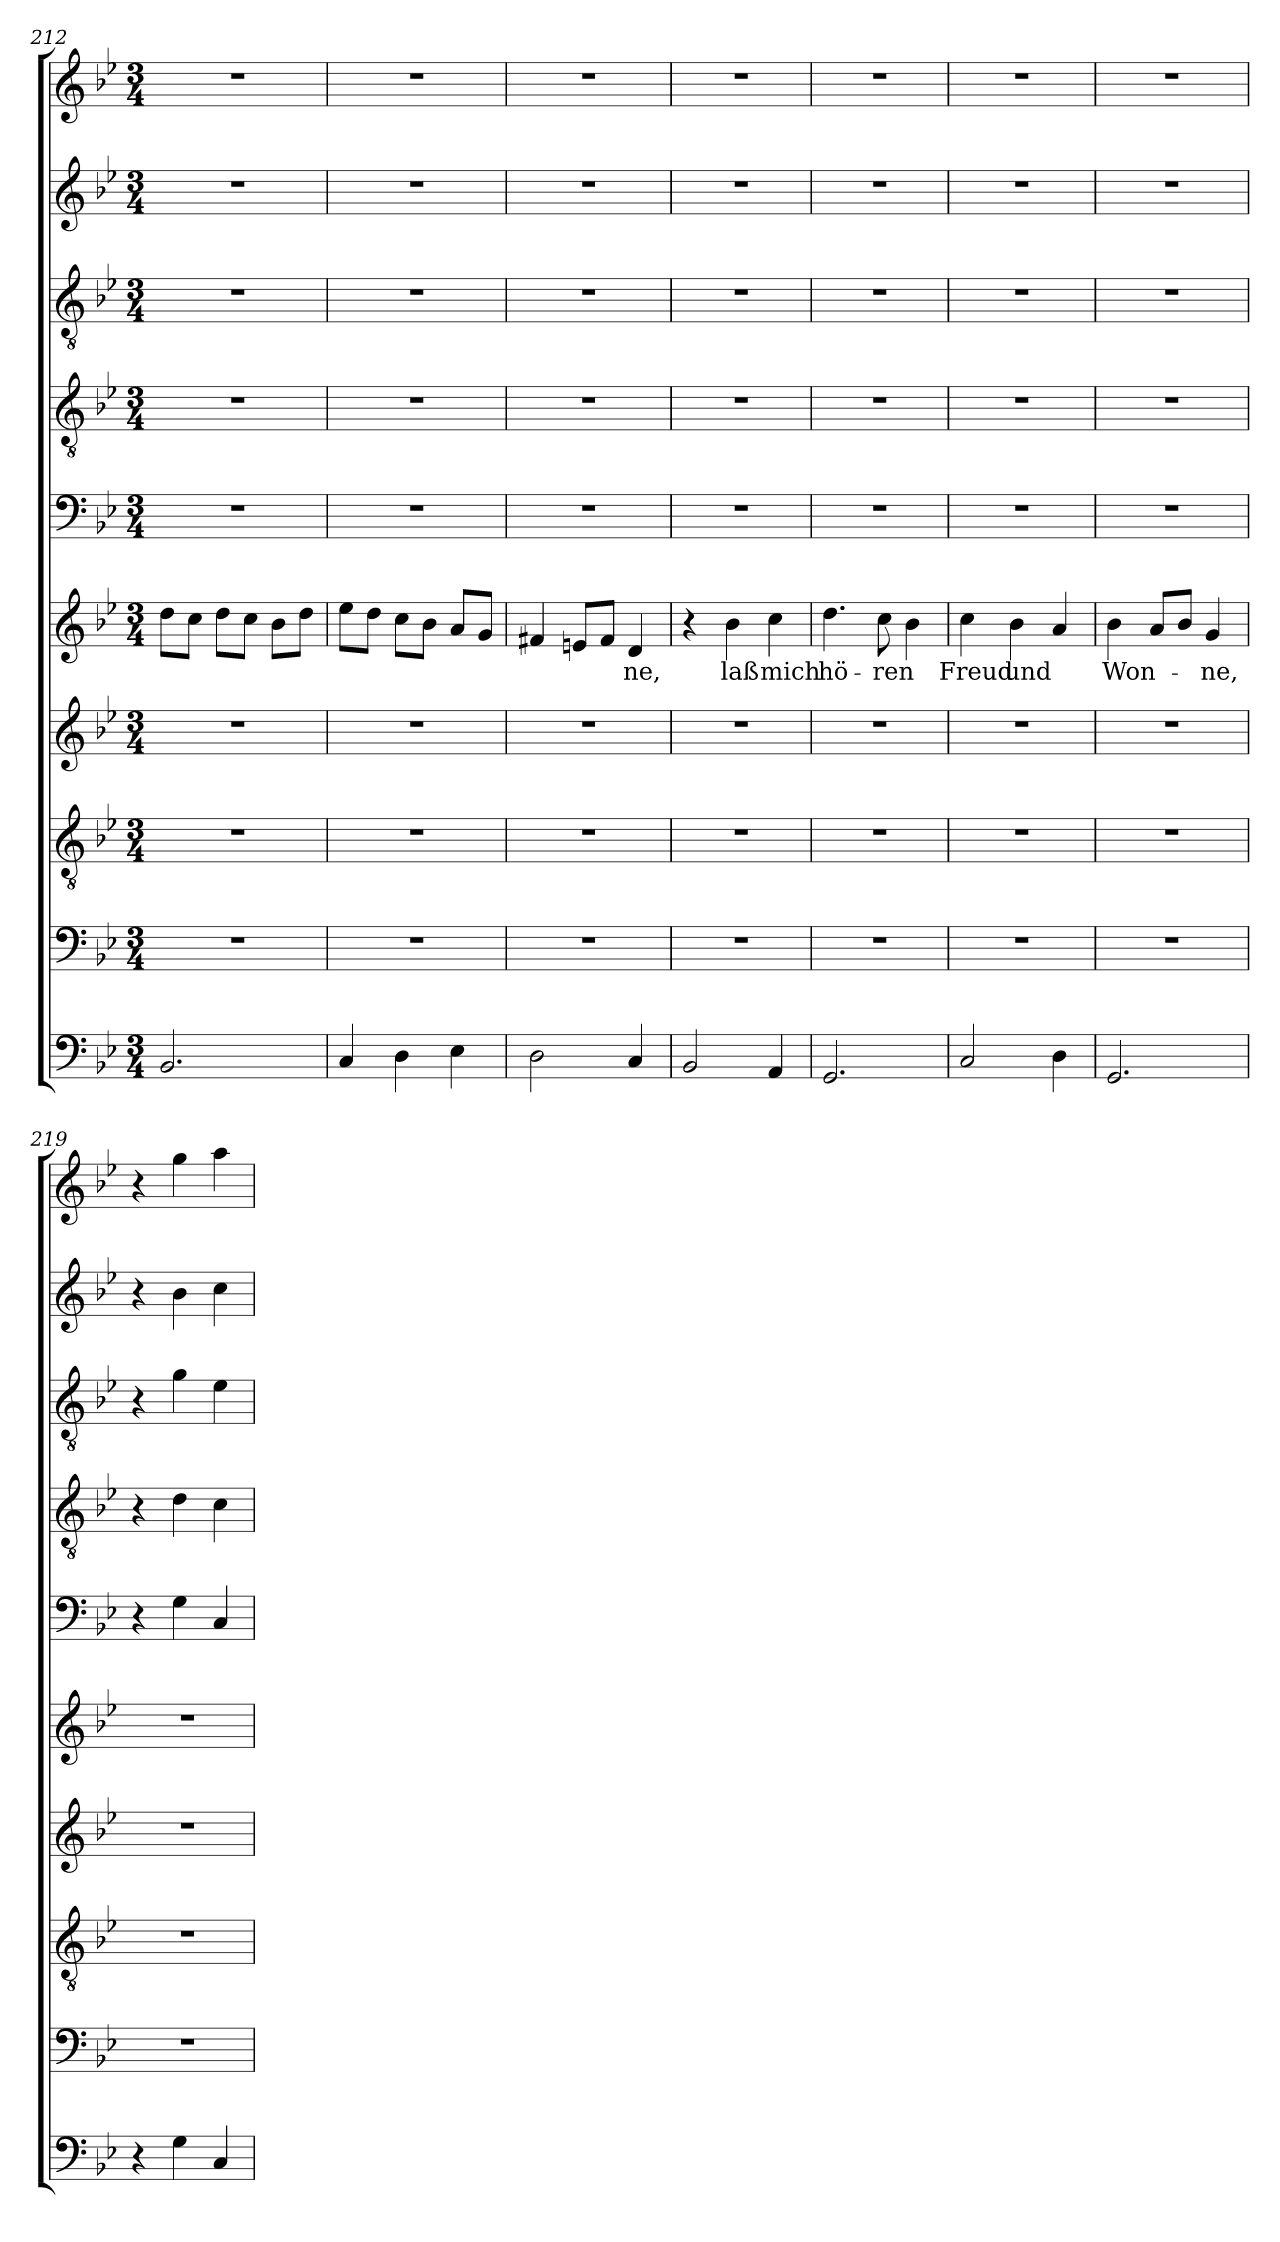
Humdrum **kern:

**kern	**kern	**kern	**kern	**kern	**text	**kern	**kern	**kern	**kern	**kern
*part10	*part9	*part8	*part7	*part6	*part6	*part5	*part4	*part3	*part2	*part1
*staff10	*staff9	*staff8	*staff7	*staff6	*staff6	*staff5	*staff4	*staff3	*staff2	*staff1
*clefF4	*clefF4	*clefGv2	*clefG2	*clefG2	*	*clefF4	*clefGv2	*clefGv2	*clefG2	*clefG2
*k[b-e-]	*k[b-e-]	*k[b-e-]	*k[b-e-]	*k[b-e-]	*	*k[b-e-]	*k[b-e-]	*k[b-e-]	*k[b-e-]	*k[b-e-]
*g:	*g:	*g:	*g:	*g:	*	*g:	*g:	*g:	*g:	*g:
*M3/4	*M3/4	*M3/4	*M3/4	*M3/4	*	*M3/4	*M3/4	*M3/4	*M3/4	*M3/4
=212	=212	=212	=212	=212	=212	=212	=212	=212	=212	=212
2.BB-/	2.r	2.r	2.r	8dd\L	.	2.r	2.r	2.r	2.r	2.r
.	.	.	.	8cc\J	.	.	.	.	.	.
.	.	.	.	8dd\L	.	.	.	.	.	.
.	.	.	.	8cc\J	.	.	.	.	.	.
.	.	.	.	8b-\L	.	.	.	.	.	.
.	.	.	.	8dd\J	.	.	.	.	.	.
=213	=213	=213	=213	=213	=213	=213	=213	=213	=213	=213
4C/	2.r	2.r	2.r	8ee-\L	.	2.r	2.r	2.r	2.r	2.r
.	.	.	.	8dd\J	.	.	.	.	.	.
4D\	.	.	.	8cc\L	.	.	.	.	.	.
.	.	.	.	8b-\J	.	.	.	.	.	.
4E-\	.	.	.	8a/L	.	.	.	.	.	.
.	.	.	.	8g/J	.	.	.	.	.	.
=214	=214	=214	=214	=214	=214	=214	=214	=214	=214	=214
2D\	2.r	2.r	2.r	4f#X/	.	2.r	2.r	2.r	2.r	2.r
.	.	.	.	8en/L	.	.	.	.	.	.
.	.	.	.	8f#/J	.	.	.	.	.	.
4C/	.	.	.	4d/	-ne,	.	.	.	.	.
!!LO:PB:g=z
=215	=215	=215	=215	=215	=215	=215	=215	=215	=215	=215
2BB-/	2.r	2.r	2.r	4r	.	2.r	2.r	2.r	2.r	2.r
.	.	.	.	4b-\	laß	.	.	.	.	.
4AA/	.	.	.	4cc\	mich	.	.	.	.	.
=216	=216	=216	=216	=216	=216	=216	=216	=216	=216	=216
2.GG/	2.r	2.r	2.r	4.dd\	hö-	2.r	2.r	2.r	2.r	2.r
.	.	.	.	8cc\	-ren	.	.	.	.	.
.	.	.	.	4b-\	.	.	.	.	.	.
=217	=217	=217	=217	=217	=217	=217	=217	=217	=217	=217
2C/	2.r	2.r	2.r	4cc\	Freud	2.r	2.r	2.r	2.r	2.r
.	.	.	.	4b-\	und	.	.	.	.	.
4D\	.	.	.	4a/	.	.	.	.	.	.
=218	=218	=218	=218	=218	=218	=218	=218	=218	=218	=218
2.GG/	2.r	2.r	2.r	4b-\	Won-	2.r	2.r	2.r	2.r	2.r
.	.	.	.	8a/L	.	.	.	.	.	.
.	.	.	.	8b-/J	.	.	.	.	.	.
.	.	.	.	4g/	-ne,	.	.	.	.	.
=219	=219	=219	=219	=219	=219	=219	=219	=219	=219	=219
4r	2.r	2.r	2.r	2.r	.	4r	4r	4r	4r	4r
4G\	.	.	.	.	.	4G\	4d\	4g\	4b-\	4gg\
4C/	.	.	.	.	.	4C/	4c\	4e-\	4cc\	4aa\
=	=	=	=	=	=	=	=	=	=	=
*-	*-	*-	*-	*-	*-	*-	*-	*-	*-	*-
